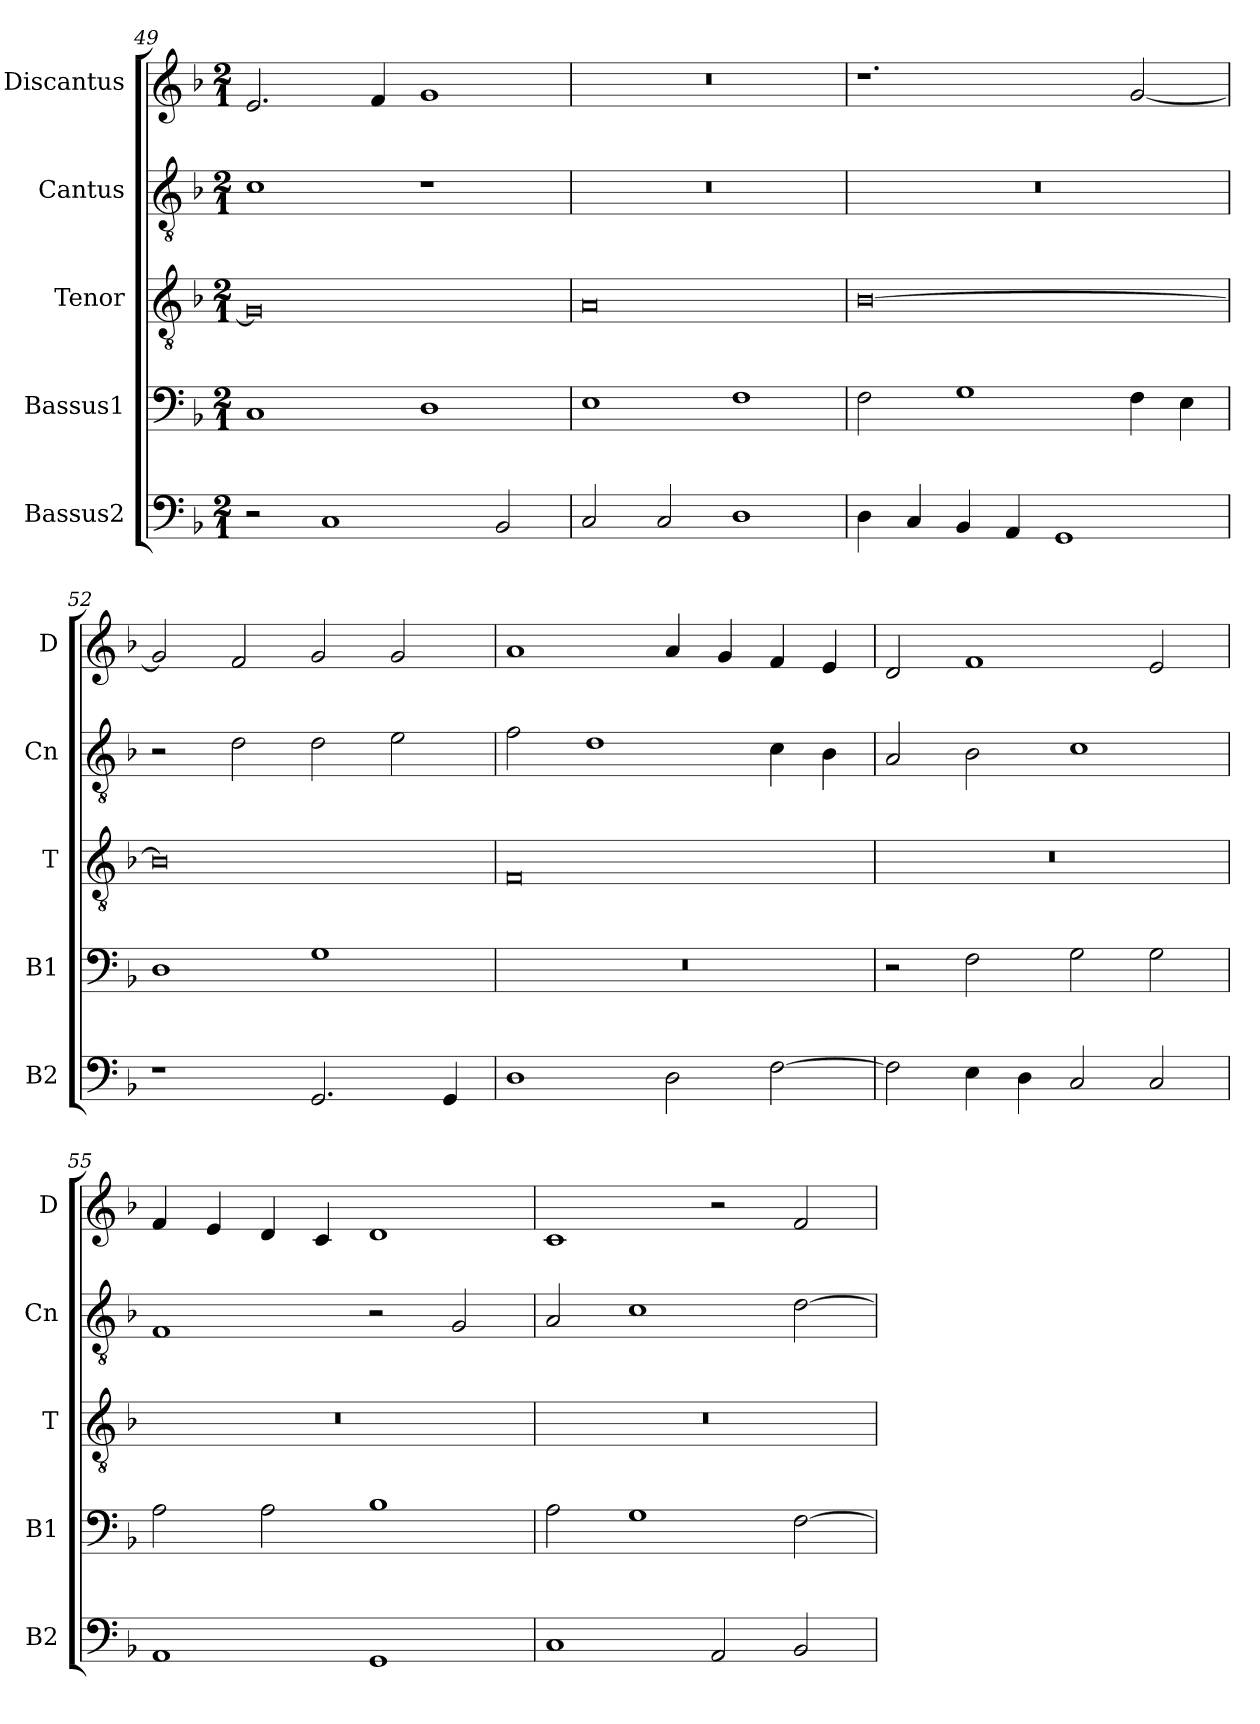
**kern	**kern	**kern	**kern	**kern
*part5	*part4	*part3	*part2	*part1
*staff5	*staff4	*staff3	*staff2	*staff1
*I"Bassus2	*I"Bassus1	*I"Tenor	*I"Cantus	*I"Discantus
*I'B2	*I'B1	*I'T	*I'Cn	*I'D
*clefF4	*clefF4	*clefGv2	*clefGv2	*clefG2
*k[b-]	*k[b-]	*k[b-]	*k[b-]	*k[b-]
*M2/1	*M2/1	*M2/1	*M2/1	*M2/1
=49	=49	=49	=49	=49
2r	1C	0G]	1c	2.e/
1C	.	.	.	.
.	.	.	.	4f/
.	1D	.	1r	1g
2BB-/	.	.	.	.
=50	=50	=50	=50	=50
2C/	1E	0A	0r	0r
2C/	.	.	.	.
1D	1F	.	.	.
=51	=51	=51	=51	=51
4D\	2F\	[0B-	0r	1.r
4C/	.	.	.	.
4BB-/	1G	.	.	.
4AA/	.	.	.	.
1GG	.	.	.	.
.	4F\	.	.	[2g/
.	4E\	.	.	.
=52	=52	=52	=52	=52
1r	1D	0B-]	2r	2g/]
.	.	.	2d\	2f/
2.GG/	1G	.	2d\	2g/
.	.	.	2e\	2g/
4GG/	.	.	.	.
=53	=53	=53	=53	=53
1D	0r	0F	2f\	1a
.	.	.	1d	.
2D\	.	.	.	4a/
.	.	.	.	4g/
[2F\	.	.	4c\	4f/
.	.	.	4B-\	4e/
=54	=54	=54	=54	=54
2F\]	2r	0r	2A/	2d/
4E\	2F\	.	2B-\	1f
4D\	.	.	.	.
2C/	2G\	.	1c	.
2C/	2G\	.	.	2e/
=55	=55	=55	=55	=55
1AA	2A\	0r	1F	4f/
.	.	.	.	4e/
.	2A\	.	.	4d/
.	.	.	.	4c/
1GG	1B-	.	2r	1d
.	.	.	2G/	.
=56	=56	=56	=56	=56
1C	2A\	0r	2A/	1c
.	1G	.	1c	.
2AA/	.	.	.	2r
2BB-/	[2F\	.	[2d\	2f/
=	=	=	=	=
*-	*-	*-	*-	*-
